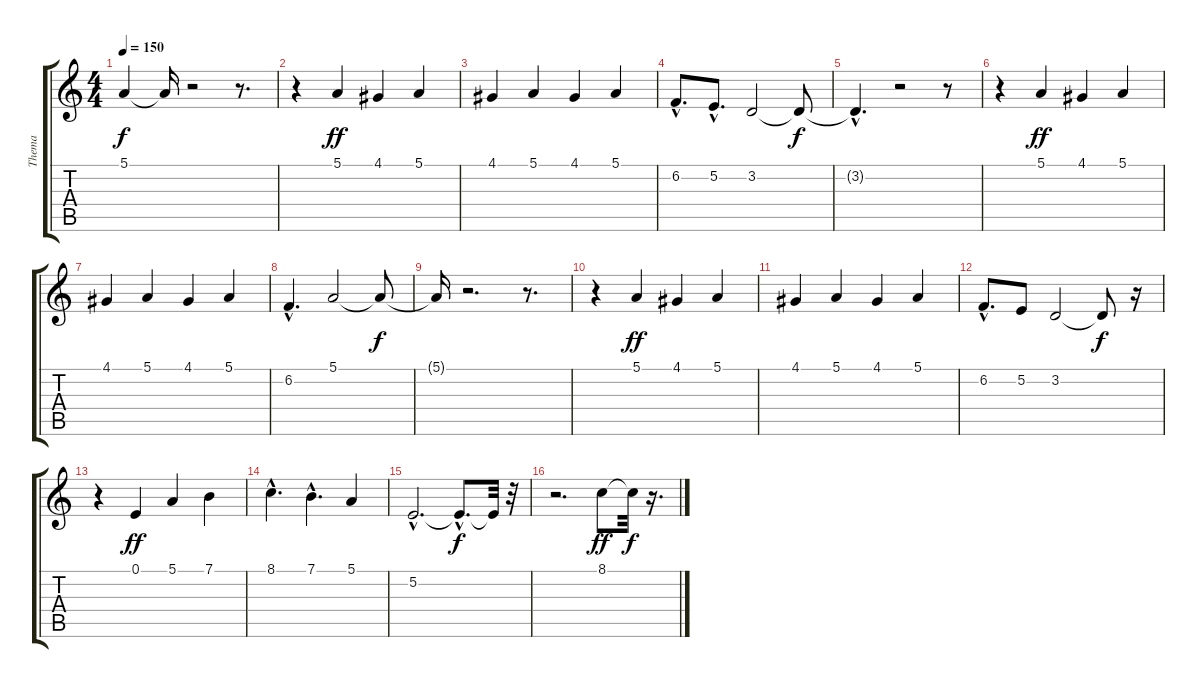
\track ("Thema" "Thema") {instrument fx5brightness}
\staff {score tabs}
\tuning (E4 B3 G3 D3 A2 E2) {hide}
\ts (4 4)
\tempo 150
\clef g2
\ks c
5.1{t}.4{dy f} 5.1{t}.16 r.2 r.8{d} |
r.4 5.1.4{dy ff} 4.1.4 5.1.4 |
4.1.4 5.1.4 4.1.4 5.1.4 |
6.2{hac}.8{d} 5.2{hac}.8{d} 3.2.2 3.2{t}.8{dy f} |
3.2{hac t}.4{d} r.2 r.8 |
r.4 5.1.4{dy ff} 4.1.4 5.1.4 |
4.1.4 5.1.4 4.1.4 5.1.4 |
6.2{hac}.4{d} 5.1.2 5.1{t}.8{dy f} |
5.1{t}.16 r.2{d} r.8{d} |
r.4 5.1.4{dy ff} 4.1.4 5.1.4 |
4.1.4 5.1.4 4.1.4 5.1.4 |
6.2{hac}.8{d} 5.2.8 3.2.2 3.2{t}.8{dy f} r.16 |
r.4 0.1.4{dy ff} 5.1.4 7.1.4 |
8.1{hac}.4{d} 7.1{hac}.4{d} 5.1.4 |
5.2{hac}.2{d} 5.2{hac t}.8{d dy f} 5.2{t}.32 r.32 |
r.2{d} 8.1.8{dy ff} 8.1{t}.32{dy f} r.16{d}
